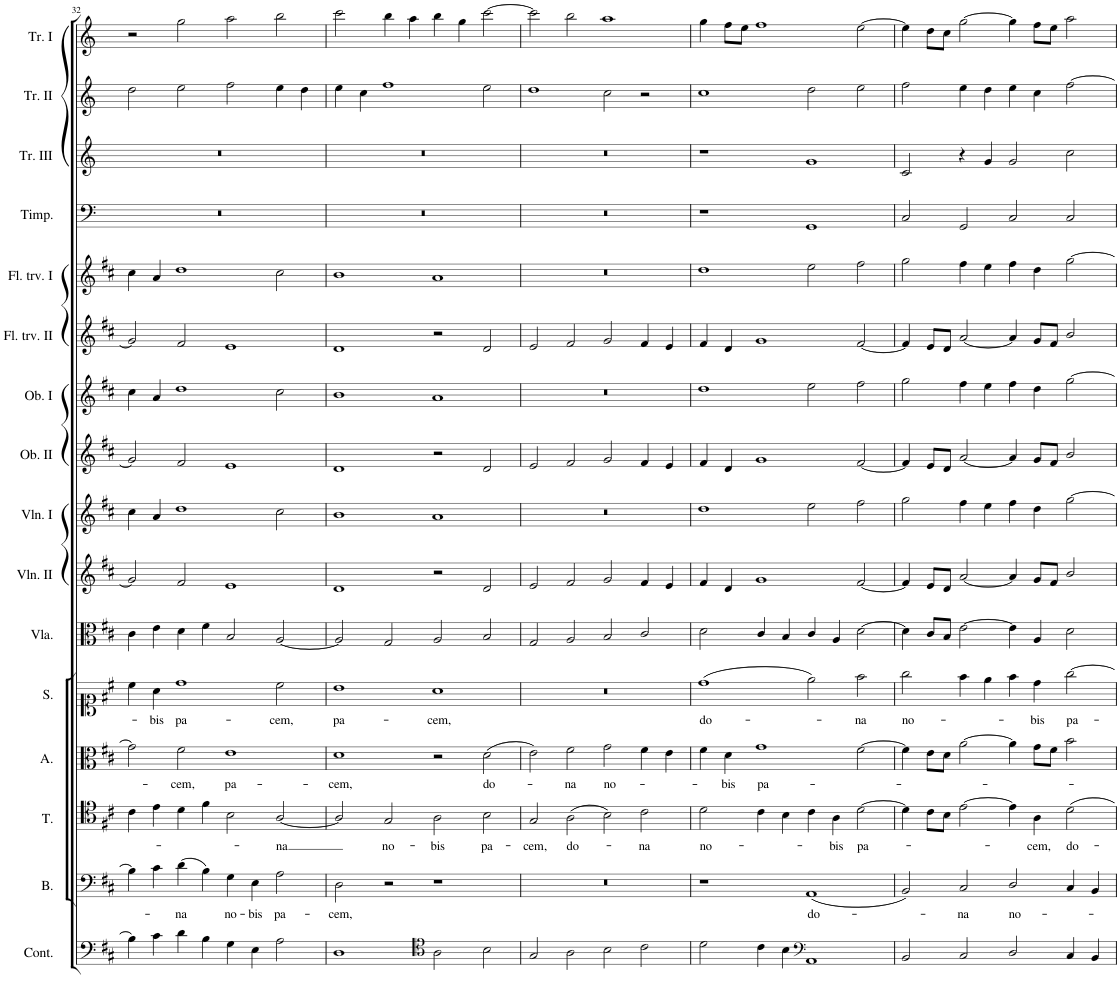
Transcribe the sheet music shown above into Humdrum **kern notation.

**kern	**kern	**kern	**text	**kern	**text	**kern	**text	**kern	**text	**kern	**kern	**kern	**kern	**kern	**kern	**kern	**kern	**kern	**kern	**kern
*part17	*part16	*part15	*part15	*part14	*part14	*part13	*part13	*part12	*part12	*part11	*part10	*part9	*part8	*part7	*part6	*part5	*part4	*part3	*part2	*part1
*staff17	*staff16	*staff15	*staff15	*staff14	*staff14	*staff13	*staff13	*staff12	*staff12	*staff11	*staff10	*staff9	*staff8	*staff7	*staff6	*staff5	*staff4	*staff3	*staff2	*staff1
*I"Continuo	*I"Continuo	*I"Basso	*	*I"Tenore	*	*I"Alto	*	*I"Soprano	*	*I"Viola	*I"Violino II	*I"Violino I	*I"Oboe II	*I"Oboe I	*I"Flauto traverso II	*I"Flauto traverso I	*I"Timpani	*I"Tromba III	*I"Tromba II	*I"Tromba I
*I'Cont.	*I'Cont.	*I'B.	*	*I'T.	*	*I'A.	*	*I'S.	*	*I'Vla.	*I'Vln. II	*I'Vln. I	*I'Ob. II	*I'Ob. I	*I'Fl. trv. II	*I'Fl. trv. I	*I'Timp.	*I'Tr. III	*I'Tr. II	*I'Tr. I
!!LO:PB:g=z
*clefF4	*clefF4	*clefF4	*	*clefC4	*	*clefC3	*	*clefC1	*	*clefC3	*clefG2	*clefG2	*clefG2	*clefG2	*clefG2	*clefG2	*clefF4	*clefG2	*clefG2	*clefG2
*	*	*	*	*	*	*	*	*	*	*	*	*	*	*	*	*	*Trd-1c-2	*Trd-1c-2	*Trd-1c-2	*Trd-1c-2
*k[f#c#]	*k[f#c#]	*k[f#c#]	*	*k[f#c#]	*	*k[f#c#]	*	*k[f#c#]	*	*k[f#c#]	*k[f#c#]	*k[f#c#]	*k[f#c#]	*k[f#c#]	*k[f#c#]	*k[f#c#]	*k[]	*k[]	*k[]	*k[]
*M4/2	*M4/2	*M4/2	*	*M4/2	*	*M4/2	*	*M4/2	*	*M4/2	*M4/2	*M4/2	*M4/2	*M4/2	*M4/2	*M4/2	*M4/2	*M4/2	*M4/2	*M4/2
*met(c|)	*met(c|)	*met(c|)	*	*met(c|)	*	*met(c|)	*	*met(c|)	*	*met(c|)	*met(c|)	*met(c|)	*met(c|)	*met(c|)	*met(c|)	*met(c|)	*met(c|)	*met(c|)	*met(c|)	*met(c|)
=32	=32	=32	=32	=32	=32	=32	=32	=32	=32	=32	=32	=32	=32	=32	=32	=32	=32	=32	=32	=32
4B]	4B\]	4B\]	.	4c#\	.	2g\]	.	4cc#\	.	4c#\	2g/]	4cc#\	2g/]	4cc#\	2g/]	4cc#\	0r	0r	2dd\	2r
!	!	!	!	!	!	!	!	!	!LO:LY:b	!	!	!	!	!	!	!	!	!	!	!
4c#	4c#\	4c#\	.	4e\	.	.	.	4a\	-bis	4e\	.	4a/	.	4a/	.	4a/	.	.	.	.
!	!	!	!LO:LY:b	!	!	!	!LO:LY:b	!	!LO:LY:b	!	!	!	!	!	!	!	!	!	!	!
4d	4d\	(4d\	na	4d\	.	2f#\	-cem,	1dd	pa-	4d\	2f#/	1dd	2f#/	1dd	2f#/	1dd	.	.	2ee\	2gg\
4B	4B\	4B\)	.	4f#\	.	.	.	.	.	4f#\	.	.	.	.	.	.	.	.	.	.
!	!	!	!LO:LY:b	!	!	!	!LO:LY:b	!	!	!	!	!	!	!	!	!	!	!	!	!
4G	4G\	4G\	no-	2B\	.	1e	pa-	.	.	2B/	1e	.	1e	.	1e	.	.	.	2ff\	2aa\
!	!	!	!LO:LY:b	!	!	!	!	!	!	!	!	!	!	!	!	!	!	!	!	!
4E	4E\	4E\	-bis	.	.	.	.	.	.	.	.	.	.	.	.	.	.	.	.	.
!	!	!	!LO:LY:b	!	!LO:LY:b	!	!	!	!LO:LY:b	!	!	!	!	!	!	!	!	!	!	!
2A	2A\	2A\	pa-	[2A/	-na	.	.	2cc#\	-cem,	[2A/	.	2cc#\	.	2cc#\	.	2cc#\	.	.	4ee\	2bb\
.	.	.	.	.	.	.	.	.	.	.	.	.	.	.	.	.	.	.	4dd\	.
=33	=33	=33	=33	=33	=33	=33	=33	=33	=33	=33	=33	=33	=33	=33	=33	=33	=33	=33	=33	=33
!	!	!	!LO:LY:b	!	!	!	!LO:LY:b	!	!LO:LY:b	!	!	!	!	!	!	!	!	!	!	!
1D	1D	2D\	-cem,	2A/]	.	1d	-cem,	1b	pa-	2A/]	1d	1b	1d	1b	1d	1b	0r	0r	4ee\	2ccc\
.	.	.	.	.	.	.	.	.	.	.	.	.	.	.	.	.	.	.	4cc\	.
!	!	!	!	!	!LO:LY:b	!	!	!	!	!	!	!	!	!	!	!	!	!	!	!
.	.	2r	.	2G/	no-	.	.	.	.	2G/	.	.	.	.	.	.	.	.	1ff	4bb\
.	.	.	.	.	.	.	.	.	.	.	.	.	.	.	.	.	.	.	.	4aa\
*clefC4	*clefC4	*	*	*	*	*	*	*	*	*	*	*	*	*	*	*	*	*	*	*
!	!	!	!	!	!LO:LY:b	!	!	!	!LO:LY:b	!	!	!	!	!	!	!	!	!	!	!
2A	2A\	1r	.	2A\	-bis	2r	.	1a	-cem,	2A/	2r	1a	2r	1a	2r	1a	.	.	.	4bb\
.	.	.	.	.	.	.	.	.	.	.	.	.	.	.	.	.	.	.	.	4gg\
!	!	!	!	!	!LO:LY:b	!	!LO:LY:b	!	!	!	!	!	!	!	!	!	!	!	!	!
2B	2B\	.	.	2B\	pa-	(2d\	do-	.	.	2B/	2d/	.	2d/	.	2d/	.	.	.	2ee\	[2ccc\
=34	=34	=34	=34	=34	=34	=34	=34	=34	=34	=34	=34	=34	=34	=34	=34	=34	=34	=34	=34	=34
!	!	!	!	!	!LO:LY:b	!	!	!	!	!	!	!	!	!	!	!	!	!	!	!
2G	2G/	0r	.	2G/	-cem,	2e\)	.	0r	.	2G/	2e/	0r	2e/	0r	2e/	0r	0r	0r	1dd	2ccc\]
!	!	!	!	!	!LO:LY:b	!	!LO:LY:b	!	!	!	!	!	!	!	!	!	!	!	!	!
2A	2A\	.	.	(2A\	do-	2f#\	-na	.	.	2A/	2f#/	.	2f#/	.	2f#/	.	.	.	.	2bb\
!	!	!	!	!	!	!	!LO:LY:b	!	!	!	!	!	!	!	!	!	!	!	!	!
2B	2B\	.	.	2B\)	.	2g\	no-	.	.	2B/	2g/	.	2g/	.	2g/	.	.	.	2cc\	1aa
!	!	!	!	!	!LO:LY:b	!	!	!	!	!	!	!	!	!	!	!	!	!	!	!
2c#	2c#\	.	.	2c#\	-na	4f#\	.	.	.	2c#/	4f#/	.	4f#/	.	4f#/	.	.	.	2r	.
.	.	.	.	.	.	4e\	.	.	.	.	4e/	.	4e/	.	4e/	.	.	.	.	.
=35	=35	=35	=35	=35	=35	=35	=35	=35	=35	=35	=35	=35	=35	=35	=35	=35	=35	=35	=35	=35
!	!	!	!	!	!LO:LY:b	!	!	!	!LO:LY:b	!	!	!	!	!	!	!	!	!	!	!
2d	2d\	1r	.	2d\	no-	4f#\	.	(1dd	do-	2d\	4f#/	1dd	4f#/	1dd	4f#/	1dd	1r	1r	1cc	4gg\
!	!	!	!	!	!	!	!LO:LY:b	!	!	!	!	!	!	!	!	!	!	!	!	!
.	.	.	.	.	.	4d\	-bis	.	.	.	4d/	.	4d/	.	4d/	.	.	.	.	8ff\L
.	.	.	.	.	.	.	.	.	.	.	.	.	.	.	.	.	.	.	.	8ee\J
!	!	!	!	!	!	!	!LO:LY:b	!	!	!	!	!	!	!	!	!	!	!	!	!
4c#	4c#\	.	.	4c#\	.	1g	pa-	.	.	4c#/	1g	.	1g	.	1g	.	.	.	.	1ff
4B	4B\	.	.	4B\	.	.	.	.	.	4B/	.	.	.	.	.	.	.	.	.	.
*clefF4	*clefF4	*	*	*	*	*	*	*	*	*	*	*	*	*	*	*	*	*	*	*
!	!	!	!LO:LY:b	!	!	!	!	!	!	!	!	!	!	!	!	!	!	!	!	!
1AA	1AA	(1AA	do-	4c#\	.	.	.	2ee\)	.	4c#/	.	2ee\	.	2ee\	.	2ee\	1GG	1g	2dd\	.
!	!	!	!	!	!LO:LY:b	!	!	!	!	!	!	!	!	!	!	!	!	!	!	!
.	.	.	.	4A\	-bis	.	.	.	.	4A/	.	.	.	.	.	.	.	.	.	.
!	!	!	!	!	!LO:LY:b	!	!	!	!LO:LY:b	!	!	!	!	!	!	!	!	!	!	!
.	.	.	.	[2d\	pa-	[2f#\	.	2ff#\	-na	[2d\	[2f#/	2ff#\	[2f#/	2ff#\	[2f#/	2ff#\	.	.	2ee\	[2ee\
=36	=36	=36	=36	=36	=36	=36	=36	=36	=36	=36	=36	=36	=36	=36	=36	=36	=36	=36	=36	=36
!	!	!	!	!	!	!	!	!	!LO:LY:b	!	!	!	!	!	!	!	!	!	!	!
2BB	2BB/	2BB/)	.	4d\]	.	4f#\]	.	2gg\	no-	4d\]	4f#/]	2gg\	4f#/]	2gg\	4f#/]	2gg\	2C/	2c/	2ff\	4ee\]
.	.	.	.	8c#\L	.	8e\L	.	.	.	8c#/L	8e/L	.	8e/L	.	8e/L	.	.	.	.	8dd\L
.	.	.	.	8B\J	.	8d\J	.	.	.	8B/J	8d/J	.	8d/J	.	8d/J	.	.	.	.	8cc\J
!	!	!	!LO:LY:b	!	!	!	!	!	!	!	!	!	!	!	!	!	!	!	!	!
2C#	2C#/	2C#/	-na	[2e\	.	[2a\	.	4ff#\	.	[2e\	[2a/	4ff#\	[2a/	4ff#\	[2a/	4ff#\	2GG/	4r	4ee\	[2gg\
.	.	.	.	.	.	.	.	4ee\	.	.	.	4ee\	.	4ee\	.	4ee\	.	4g/	4dd\	.
!	!	!	!LO:LY:b	!	!	!	!	!	!	!	!	!	!	!	!	!	!	!	!	!
2D	2D/	2D/	no-	4e\]	.	4a\]	.	4ff#\	.	4e\]	4a/]	4ff#\	4a/]	4ff#\	4a/]	4ff#\	2C/	2g/	4ee\	4gg\]
!	!	!	!	!	!LO:LY:b	!	!	!	!LO:LY:b	!	!	!	!	!	!	!	!	!	!	!
.	.	.	.	4A\	-cem,	8g\L	.	4dd\	-bis	4A/	8g/L	4dd\	8g/L	4dd\	8g/L	4dd\	.	.	4cc\	8ff\L
.	.	.	.	.	.	8f#\J	.	.	.	.	8f#/J	.	8f#/J	.	8f#/J	.	.	.	.	8ee\J
!	!	!	!	!	!LO:LY:b	!	!	!	!LO:LY:b	!	!	!	!	!	!	!	!	!	!	!
4C#	4C#/	4C#/	.	2d\	do-	2b\	.	[2gg\	pa-	2d\	2b/	[2gg\	2b/	[2gg\	2b/	[2gg\	2C/	2cc\	[2ff\	2aa\
4BB	4BB/	4BB/	.	.	.	.	.	.	.	.	.	.	.	.	.	.	.	.	.	.
=	=	=	=	=	=	=	=	=	=	=	=	=	=	=	=	=	=	=	=	=
*-	*-	*-	*-	*-	*-	*-	*-	*-	*-	*-	*-	*-	*-	*-	*-	*-	*-	*-	*-	*-
